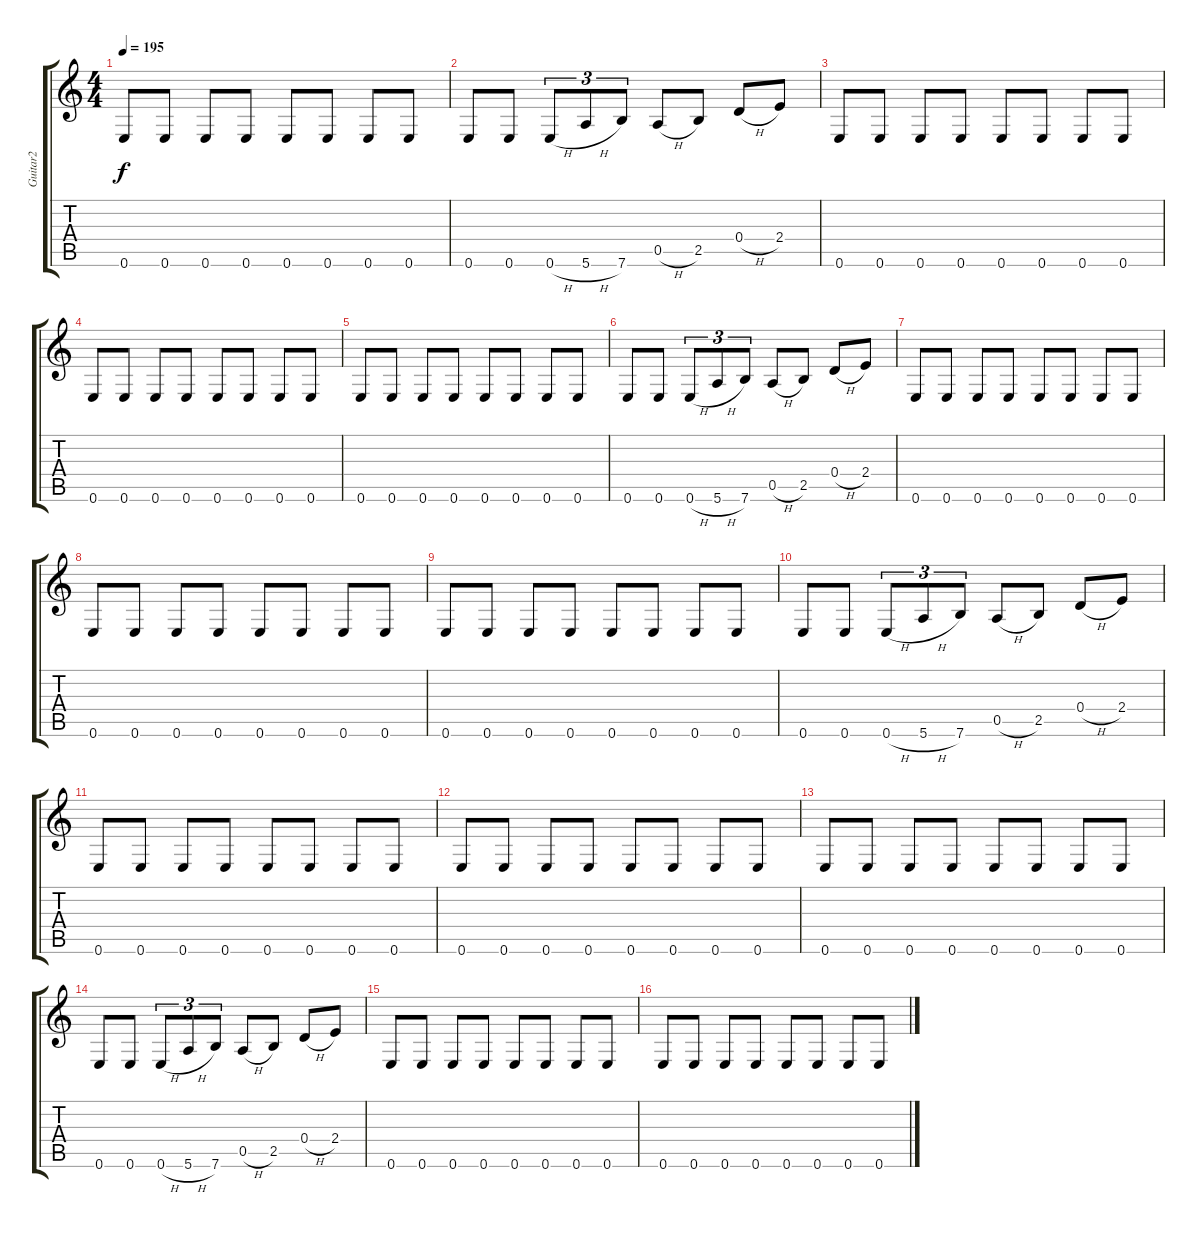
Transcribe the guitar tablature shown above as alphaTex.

\track ("Guitar2" "Guitar2") {instrument distortionguitar}
\staff {score tabs}
\tuning (E4 B3 G3 D3 A2 E2) {hide}
\ts (4 4)
\tempo 195
\clef g2
\ks c
0.6.8{dy f} 0.6.8 0.6.8 0.6.8 0.6.8 0.6.8 0.6.8 0.6.8 |
0.6.8 0.6.8 0.6{h}.8{tu (3 2)} 5.6{h}.8{tu (3 2)} 7.6.8{tu (3 2)} 0.5{h}.8 2.5.8 0.4{h}.8 2.4.8 |
0.6.8 0.6.8 0.6.8 0.6.8 0.6.8 0.6.8 0.6.8 0.6.8 |
0.6.8 0.6.8 0.6.8 0.6.8 0.6.8 0.6.8 0.6.8 0.6.8 |
0.6.8 0.6.8 0.6.8 0.6.8 0.6.8 0.6.8 0.6.8 0.6.8 |
0.6.8 0.6.8 0.6{h}.8{tu (3 2)} 5.6{h}.8{tu (3 2)} 7.6.8{tu (3 2)} 0.5{h}.8 2.5.8 0.4{h}.8 2.4.8 |
0.6.8 0.6.8 0.6.8 0.6.8 0.6.8 0.6.8 0.6.8 0.6.8 |
0.6.8 0.6.8 0.6.8 0.6.8 0.6.8 0.6.8 0.6.8 0.6.8 |
0.6.8 0.6.8 0.6.8 0.6.8 0.6.8 0.6.8 0.6.8 0.6.8 |
0.6.8 0.6.8 0.6{h}.8{tu (3 2)} 5.6{h}.8{tu (3 2)} 7.6.8{tu (3 2)} 0.5{h}.8 2.5.8 0.4{h}.8 2.4.8 |
0.6.8 0.6.8 0.6.8 0.6.8 0.6.8 0.6.8 0.6.8 0.6.8 |
0.6.8 0.6.8 0.6.8 0.6.8 0.6.8 0.6.8 0.6.8 0.6.8 |
0.6.8 0.6.8 0.6.8 0.6.8 0.6.8 0.6.8 0.6.8 0.6.8 |
0.6.8 0.6.8 0.6{h}.8{tu (3 2)} 5.6{h}.8{tu (3 2)} 7.6.8{tu (3 2)} 0.5{h}.8 2.5.8 0.4{h}.8 2.4.8 |
0.6.8{volume 13} 0.6.8 0.6.8 0.6.8 0.6.8 0.6.8 0.6.8 0.6.8 |
0.6.8 0.6.8 0.6.8 0.6.8 0.6.8 0.6.8 0.6.8 0.6.8
